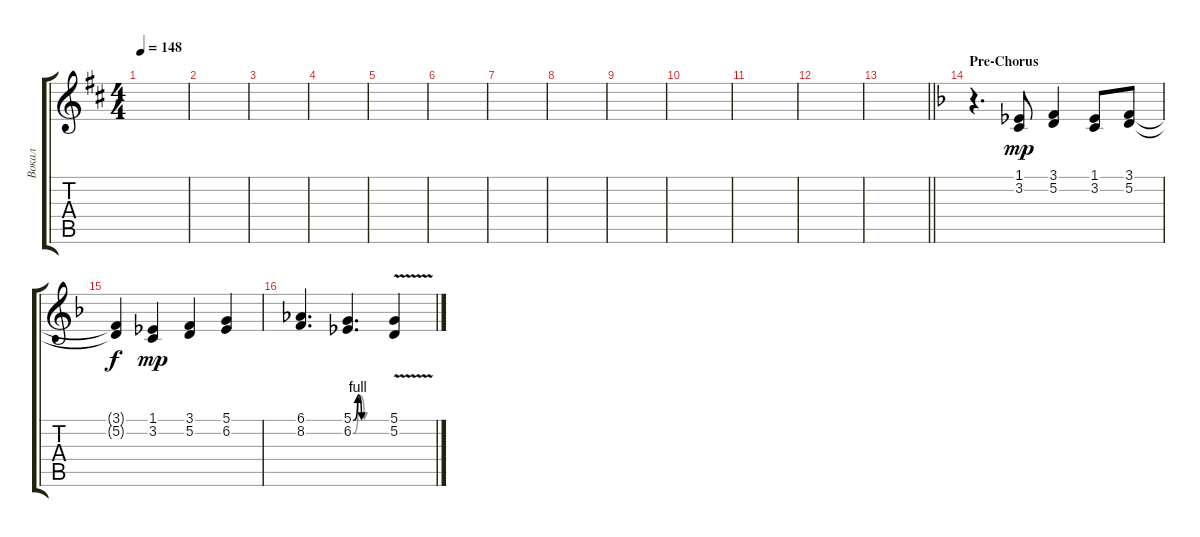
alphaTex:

\track ("Вокал" "Вокал") {instrument trumpet}
\staff {score tabs}
\tuning (D4 A3 F3 C3 G2 D2) {hide}
\ts (4 4)
\tempo 148
\clef g2
\ks bminor
|
|
|
|
|
|
|
|
|
|
|
|
\barLineRight lightlight
|
\section ("" "Pre-Chorus")
\ks dminor
r.4{d} (1.1 3.2).8{dy mp} (3.1 5.2).4 (1.1 3.2).8 (3.1 5.2).8 |
(3.1{t} 5.2{t}).4{dy f} (1.1 3.2).4{dy mp} (3.1 5.2).4 (5.1 6.2).4 |
(6.1 8.2).4{d} (5.1{be (custom 0 0 8 4 15 0 60 0)} 6.2{be (custom 0 0 9 4 20 0 30 0 60 0)}).4{d} (5.1{v} 5.2).4
